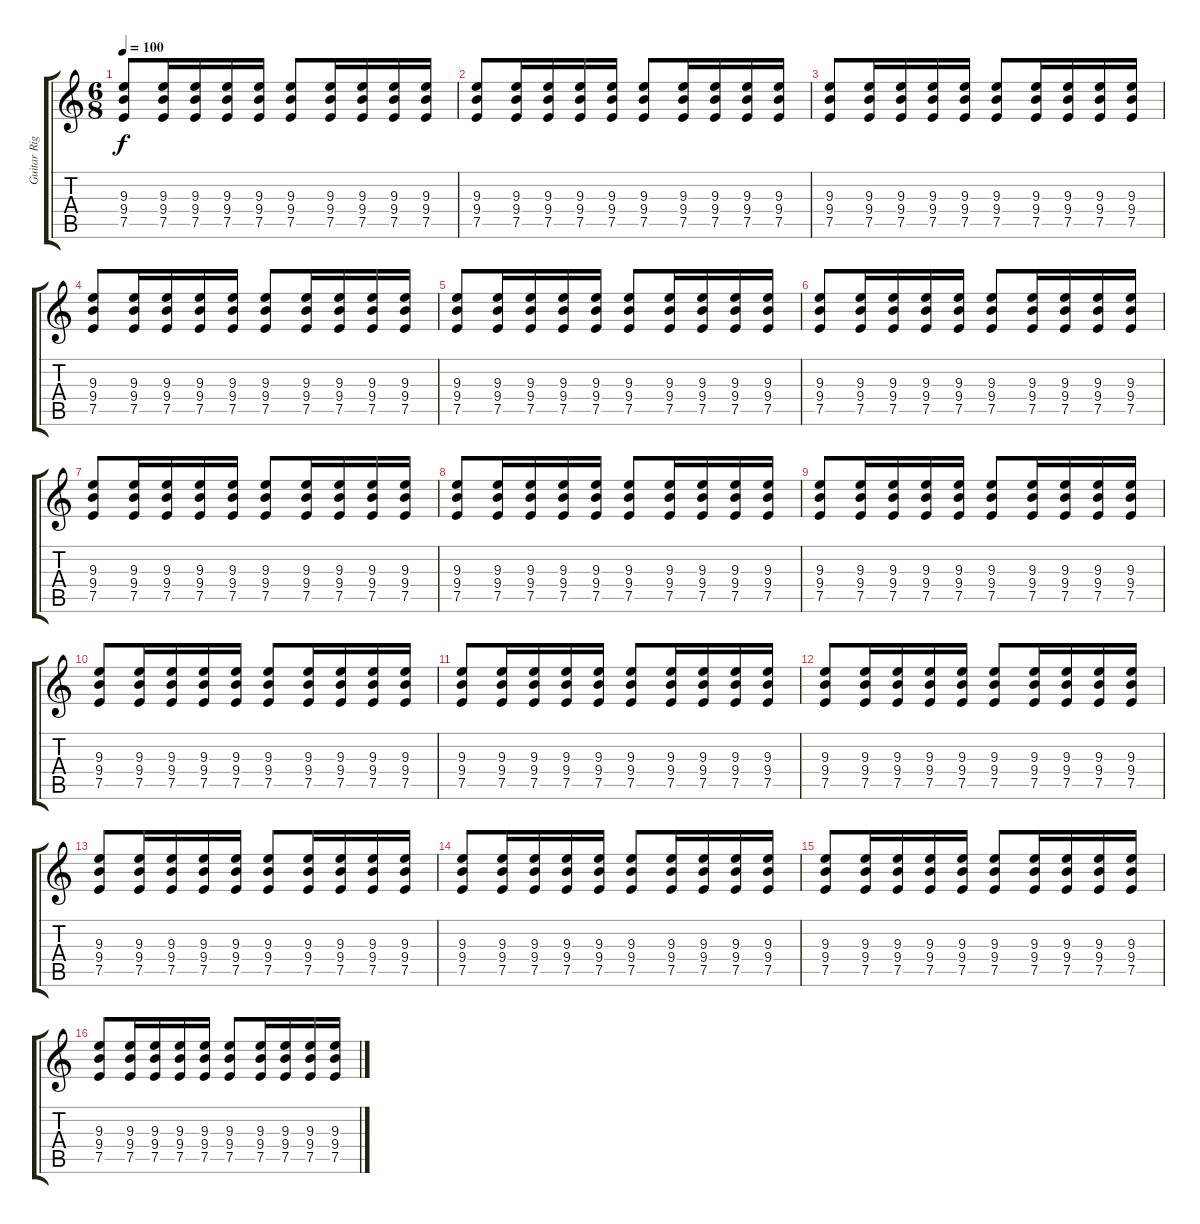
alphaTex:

\track ("Guitar Right" "Guitar Rig") {instrument distortionguitar}
\staff {score tabs}
\tuning (E4 B3 G3 D3 A2 E2) {hide}
\ts (6 8)
\tempo 100
\clef g2
\ks c
(9.3 9.4 7.5).8{dy f} (9.3 9.4 7.5).16 (9.3 9.4 7.5).16 (9.3 9.4 7.5).16 (9.3 9.4 7.5).16 (9.3 9.4 7.5).8 (9.3 9.4 7.5).16 (9.3 9.4 7.5).16 (9.3 9.4 7.5).16 (9.3 9.4 7.5).16 |
(9.3 9.4 7.5).8 (9.3 9.4 7.5).16 (9.3 9.4 7.5).16 (9.3 9.4 7.5).16 (9.3 9.4 7.5).16 (9.3 9.4 7.5).8 (9.3 9.4 7.5).16 (9.3 9.4 7.5).16 (9.3 9.4 7.5).16 (9.3 9.4 7.5).16 |
(9.3 9.4 7.5).8 (9.3 9.4 7.5).16 (9.3 9.4 7.5).16 (9.3 9.4 7.5).16 (9.3 9.4 7.5).16 (9.3 9.4 7.5).8 (9.3 9.4 7.5).16 (9.3 9.4 7.5).16 (9.3 9.4 7.5).16 (9.3 9.4 7.5).16 |
(9.3 9.4 7.5).8 (9.3 9.4 7.5).16 (9.3 9.4 7.5).16 (9.3 9.4 7.5).16 (9.3 9.4 7.5).16 (9.3 9.4 7.5).8 (9.3 9.4 7.5).16 (9.3 9.4 7.5).16 (9.3 9.4 7.5).16 (9.3 9.4 7.5).16 |
(9.3 9.4 7.5).8 (9.3 9.4 7.5).16 (9.3 9.4 7.5).16 (9.3 9.4 7.5).16 (9.3 9.4 7.5).16 (9.3 9.4 7.5).8 (9.3 9.4 7.5).16 (9.3 9.4 7.5).16 (9.3 9.4 7.5).16 (9.3 9.4 7.5).16 |
(9.3 9.4 7.5).8 (9.3 9.4 7.5).16 (9.3 9.4 7.5).16 (9.3 9.4 7.5).16 (9.3 9.4 7.5).16 (9.3 9.4 7.5).8 (9.3 9.4 7.5).16 (9.3 9.4 7.5).16 (9.3 9.4 7.5).16 (9.3 9.4 7.5).16 |
(9.3 9.4 7.5).8 (9.3 9.4 7.5).16 (9.3 9.4 7.5).16 (9.3 9.4 7.5).16 (9.3 9.4 7.5).16 (9.3 9.4 7.5).8 (9.3 9.4 7.5).16 (9.3 9.4 7.5).16 (9.3 9.4 7.5).16 (9.3 9.4 7.5).16 |
(9.3 9.4 7.5).8 (9.3 9.4 7.5).16 (9.3 9.4 7.5).16 (9.3 9.4 7.5).16 (9.3 9.4 7.5).16 (9.3 9.4 7.5).8 (9.3 9.4 7.5).16 (9.3 9.4 7.5).16 (9.3 9.4 7.5).16 (9.3 9.4 7.5).16 |
(9.3 9.4 7.5).8 (9.3 9.4 7.5).16 (9.3 9.4 7.5).16 (9.3 9.4 7.5).16 (9.3 9.4 7.5).16 (9.3 9.4 7.5).8 (9.3 9.4 7.5).16 (9.3 9.4 7.5).16 (9.3 9.4 7.5).16 (9.3 9.4 7.5).16 |
(9.3 9.4 7.5).8 (9.3 9.4 7.5).16 (9.3 9.4 7.5).16 (9.3 9.4 7.5).16 (9.3 9.4 7.5).16 (9.3 9.4 7.5).8 (9.3 9.4 7.5).16 (9.3 9.4 7.5).16 (9.3 9.4 7.5).16 (9.3 9.4 7.5).16 |
(9.3 9.4 7.5).8 (9.3 9.4 7.5).16 (9.3 9.4 7.5).16 (9.3 9.4 7.5).16 (9.3 9.4 7.5).16 (9.3 9.4 7.5).8 (9.3 9.4 7.5).16 (9.3 9.4 7.5).16 (9.3 9.4 7.5).16 (9.3 9.4 7.5).16 |
(9.3 9.4 7.5).8 (9.3 9.4 7.5).16 (9.3 9.4 7.5).16 (9.3 9.4 7.5).16 (9.3 9.4 7.5).16 (9.3 9.4 7.5).8 (9.3 9.4 7.5).16 (9.3 9.4 7.5).16 (9.3 9.4 7.5).16 (9.3 9.4 7.5).16 |
(9.3 9.4 7.5).8 (9.3 9.4 7.5).16 (9.3 9.4 7.5).16 (9.3 9.4 7.5).16 (9.3 9.4 7.5).16 (9.3 9.4 7.5).8 (9.3 9.4 7.5).16 (9.3 9.4 7.5).16 (9.3 9.4 7.5).16 (9.3 9.4 7.5).16 |
(9.3 9.4 7.5).8 (9.3 9.4 7.5).16 (9.3 9.4 7.5).16 (9.3 9.4 7.5).16 (9.3 9.4 7.5).16 (9.3 9.4 7.5).8 (9.3 9.4 7.5).16 (9.3 9.4 7.5).16 (9.3 9.4 7.5).16 (9.3 9.4 7.5).16 |
(9.3 9.4 7.5).8 (9.3 9.4 7.5).16 (9.3 9.4 7.5).16 (9.3 9.4 7.5).16 (9.3 9.4 7.5).16 (9.3 9.4 7.5).8 (9.3 9.4 7.5).16 (9.3 9.4 7.5).16 (9.3 9.4 7.5).16 (9.3 9.4 7.5).16 |
(9.3 9.4 7.5).8 (9.3 9.4 7.5).16 (9.3 9.4 7.5).16 (9.3 9.4 7.5).16 (9.3 9.4 7.5).16 (9.3 9.4 7.5).8 (9.3 9.4 7.5).16 (9.3 9.4 7.5).16 (9.3 9.4 7.5).16 (9.3 9.4 7.5).16
